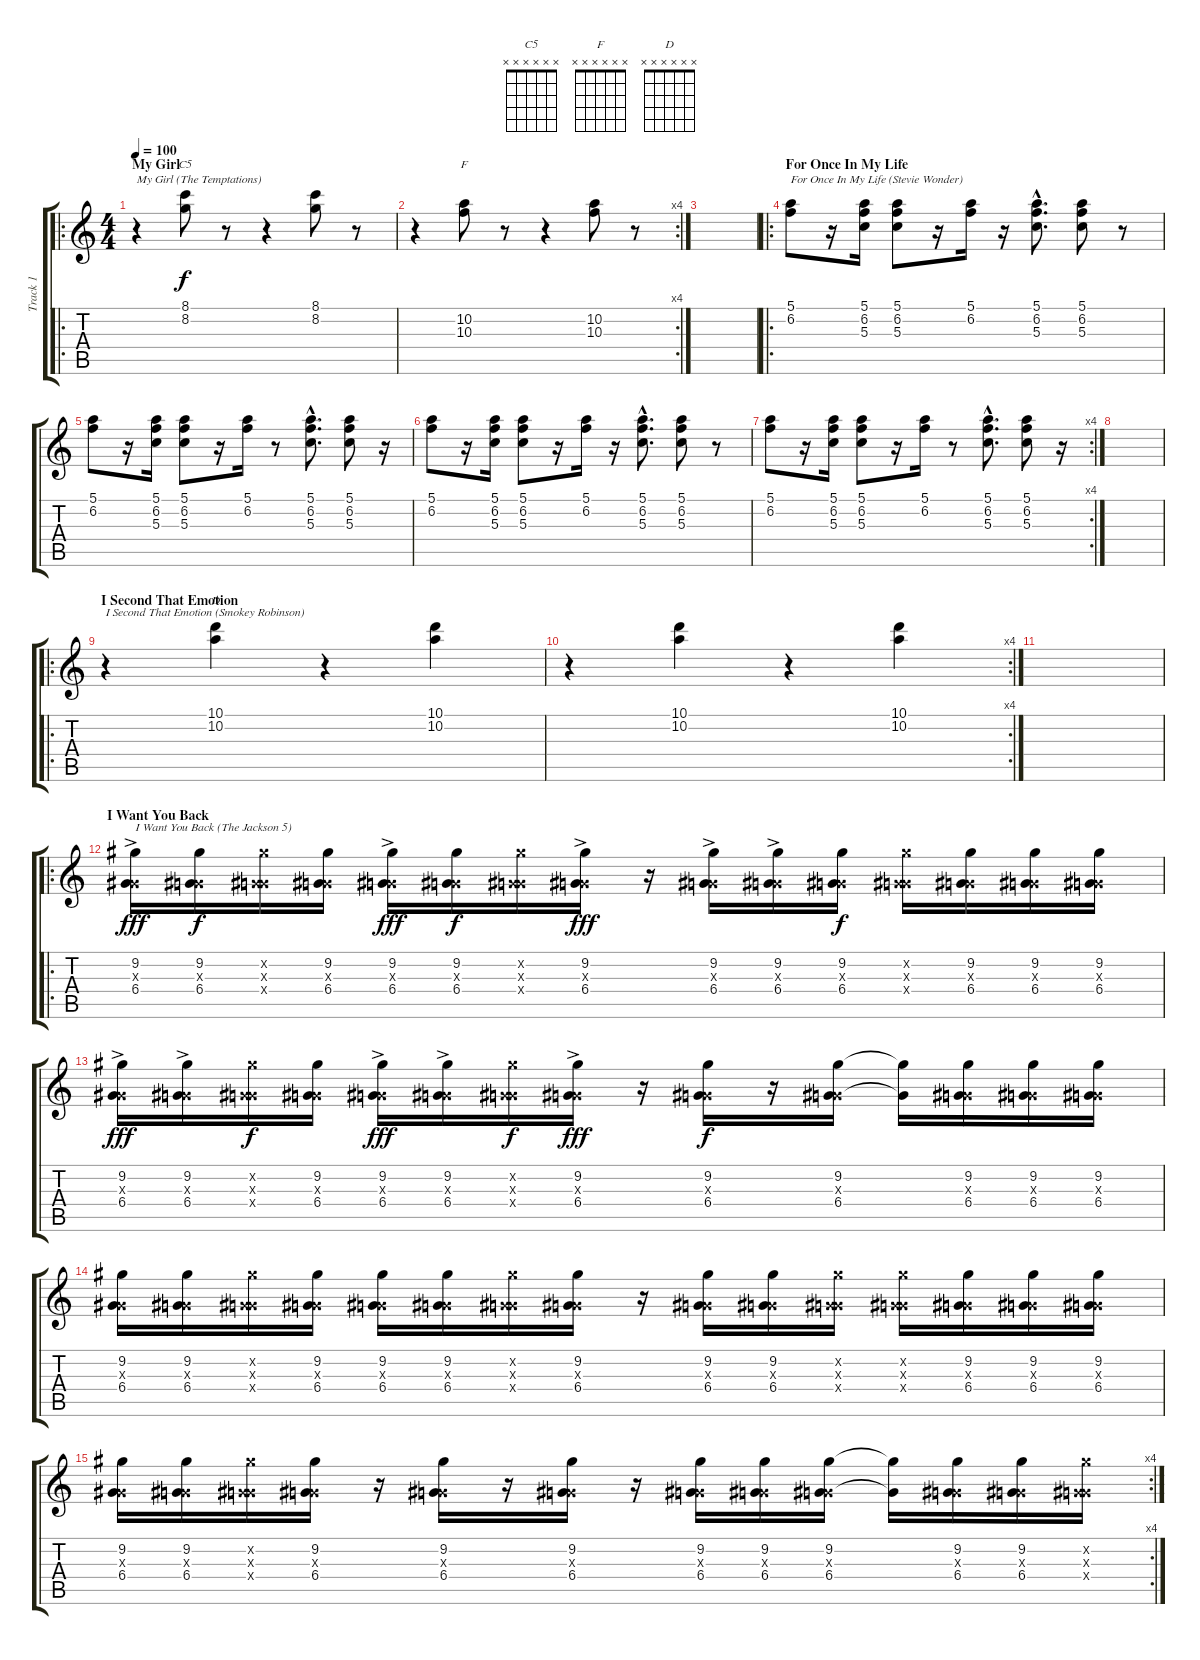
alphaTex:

\track ("Track 1" "Track 1") {instrument electricguitarjazz}
\staff {score tabs}
\tuning (E4 B3 G3 D3 A2 E2) {hide}
\chord ("C5" x x x x x x) {firstfret 0}
\chord ("F" x x x x x x) {firstfret 0}
\chord ("D" x x x x x x) {firstfret 0}
\ro
\ts (4 4)
\section ("" "My Girl")
\tempo 100
\clef g2
\ks c
r.4{txt "My Girl (The Temptations)" dy f instrument electricguitarjazz} (8.1 8.2).8{ch "C5"} r.8 r.4 (8.1 8.2).8 r.8 |
\rc 4
r.4 (10.2 10.3).8{ch "F"} r.8 r.4 (10.2 10.3).8 r.8 |
|
\ro
\section ("" "For Once In My Life")
(5.1 6.2).8{txt "For Once In My Life (Stevie Wonder)"} r.16 (5.1 6.2 5.3).16 (5.1 6.2 5.3).8 r.16 (5.1 6.2).16 r.16 (5.1{hac} 6.2{hac} 5.3{hac}).8{d} (5.1 6.2 5.3).8 r.8 |
(5.1 6.2).8 r.16 (5.1 6.2 5.3).16 (5.1 6.2 5.3).8 r.16 (5.1 6.2).16 r.8 (5.1{hac} 6.2{hac} 5.3{hac}).8{d} (5.1 6.2 5.3).8 r.16 |
(5.1 6.2).8 r.16 (5.1 6.2 5.3).16 (5.1 6.2 5.3).8 r.16 (5.1 6.2).16 r.16 (5.1{hac} 6.2{hac} 5.3{hac}).8{d} (5.1 6.2 5.3).8 r.8 |
\rc 4
(5.1 6.2).8 r.16 (5.1 6.2 5.3).16 (5.1 6.2 5.3).8 r.16 (5.1 6.2).16 r.8 (5.1{hac} 6.2{hac} 5.3{hac}).8{d} (5.1 6.2 5.3).8 r.16 |
|
\ro
\section ("" "I Second That Emotion")
r.4{txt "I Second That Emotion (Smokey Robinson)"} (10.1 10.2).4{ch "D"} r.4 (10.1 10.2).4 |
\rc 4
r.4 (10.1 10.2).4 r.4 (10.1 10.2).4 |
|
\ro
\section ("" "I Want You Back")
(9.2{ac} 0.3{x} 6.4).16{txt "I Want You Back (The Jackson 5)" dy fff} (9.2 0.3{x} 6.4).16{dy f} (9.2{x} 0.3{x} 6.4{x}).16 (9.2 0.3{x} 6.4).16 (9.2{ac} 0.3{x} 6.4).16{dy fff} (9.2 0.3{x} 6.4).16{dy f} (9.2{x} 0.3{x} 6.4{x}).16 (9.2{ac} 0.3{x} 6.4).16{dy fff} r.16 (9.2{ac} 0.3{x} 6.4).16 (9.2{ac} 0.3{x} 6.4).16 (9.2 0.3{x} 6.4).16{dy f} (9.2{x} 0.3{x} 6.4{x}).16 (9.2 0.3{x} 6.4).16 (9.2 0.3{x} 6.4).16 (9.2 0.3{x} 6.4).16 |
(9.2{ac} 0.3{x} 6.4).16{dy fff} (9.2{ac} 0.3{x} 6.4).16 (9.2{x} 0.3{x} 6.4{x}).16{dy f} (9.2 0.3{x} 6.4).16 (9.2{ac} 0.3{x} 6.4).16{dy fff} (9.2{ac} 0.3{x} 6.4).16 (9.2{x} 0.3{x} 6.4{x}).16{dy f} (9.2{ac} 0.3{x} 6.4).16{dy fff} r.16 (9.2 0.3{x} 6.4).16{dy f} r.16 (9.2 0.3{x} 6.4).16 (9.2{t} 6.4{t}).16 (9.2 0.3{x} 6.4).16 (9.2 0.3{x} 6.4).16 (9.2 0.3{x} 6.4).16 |
(9.2 0.3{x} 6.4).16 (9.2 0.3{x} 6.4).16 (9.2{x} 0.3{x} 6.4{x}).16 (9.2 0.3{x} 6.4).16 (9.2 0.3{x} 6.4).16 (9.2 0.3{x} 6.4).16 (9.2{x} 0.3{x} 6.4{x}).16 (9.2 0.3{x} 6.4).16 r.16 (9.2 0.3{x} 6.4).16 (9.2 0.3{x} 6.4).16 (9.2{x} 0.3{x} 6.4{x}).16 (9.2{x} 0.3{x} 6.4{x}).16 (9.2 0.3{x} 6.4).16 (9.2 0.3{x} 6.4).16 (9.2 0.3{x} 6.4).16 |
\rc 4
(9.2 0.3{x} 6.4).16 (9.2 0.3{x} 6.4).16 (9.2{x} 0.3{x} 6.4{x}).16 (9.2 0.3{x} 6.4).16 r.16 (9.2 0.3{x} 6.4).16 r.16 (9.2 0.3{x} 6.4).16 r.16 (9.2 0.3{x} 6.4).16 (9.2 0.3{x} 6.4).16 (9.2 0.3{x} 6.4).16 (9.2{t} 6.4{t}).16 (9.2 0.3{x} 6.4).16 (9.2 0.3{x} 6.4).16 (9.2{x} 0.3{x} 6.4{x}).16
